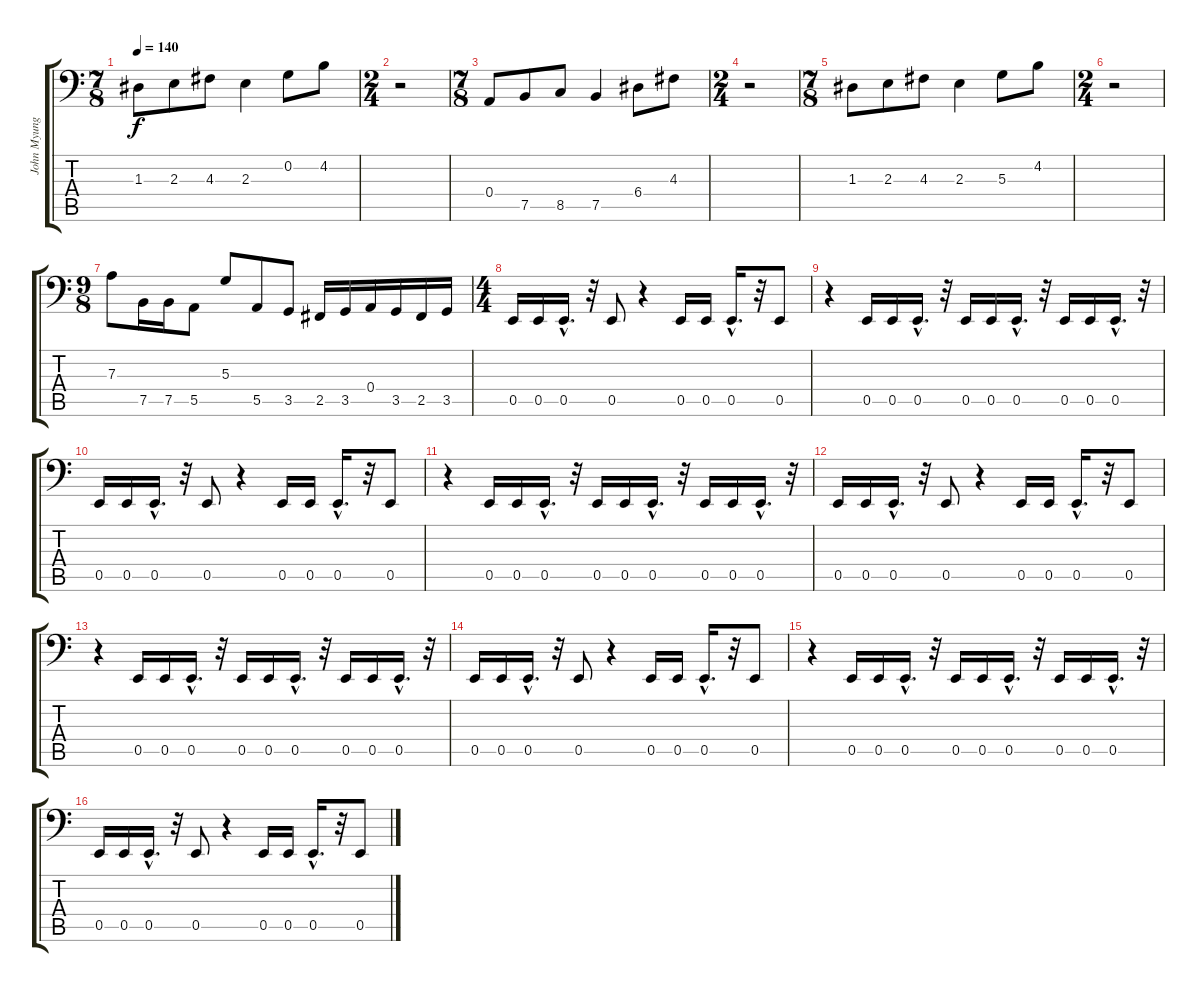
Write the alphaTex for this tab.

\track ("John Myung - 6 Strings Bass" "John Myung") {instrument electricbassfinger}
\staff {score tabs}
\tuning (C3 G2 D2 A1 E1 B0) {hide}
\ts (7 8)
\tempo 140
\clef f4
\ks c
1.3.8{dy f} 2.3.8 4.3.8 2.3.4 0.2.8 4.2.8 |
\ts (2 4)
r.2 |
\ts (7 8)
0.4.8 7.5.8 8.5.8 7.5.4 6.4.8 4.3.8 |
\ts (2 4)
r.2 |
\ts (7 8)
1.3.8 2.3.8 4.3.8 2.3.4 5.3.8 4.2.8 |
\ts (2 4)
r.2 |
\ts (9 8)
7.3.8 7.5.16 7.5.16 5.5.8 5.3.8 5.5.8 3.5.8 2.5.16 3.5.16 0.4.16 3.5.16 2.5.16 3.5.16 |
\ts (4 4)
0.5.16 0.5.16 0.5{hac}.16{d} r.32 0.5.8 r.4 0.5.16 0.5.16 0.5{hac}.16{d} r.32 0.5.8 |
r.4 0.5.16 0.5.16 0.5{hac}.16{d} r.32 0.5.16 0.5.16 0.5{hac}.16{d} r.32 0.5.16 0.5.16 0.5{hac}.16{d} r.32 |
0.5.16 0.5.16 0.5{hac}.16{d} r.32 0.5.8 r.4 0.5.16 0.5.16 0.5{hac}.16{d} r.32 0.5.8 |
r.4 0.5.16 0.5.16 0.5{hac}.16{d} r.32 0.5.16 0.5.16 0.5{hac}.16{d} r.32 0.5.16 0.5.16 0.5{hac}.16{d} r.32 |
0.5.16 0.5.16 0.5{hac}.16{d} r.32 0.5.8 r.4 0.5.16 0.5.16 0.5{hac}.16{d} r.32 0.5.8 |
r.4 0.5.16 0.5.16 0.5{hac}.16{d} r.32 0.5.16 0.5.16 0.5{hac}.16{d} r.32 0.5.16 0.5.16 0.5{hac}.16{d} r.32 |
0.5.16 0.5.16 0.5{hac}.16{d} r.32 0.5.8 r.4 0.5.16 0.5.16 0.5{hac}.16{d} r.32 0.5.8 |
r.4 0.5.16 0.5.16 0.5{hac}.16{d} r.32 0.5.16 0.5.16 0.5{hac}.16{d} r.32 0.5.16 0.5.16 0.5{hac}.16{d} r.32 |
0.5.16 0.5.16 0.5{hac}.16{d} r.32 0.5.8 r.4 0.5.16 0.5.16 0.5{hac}.16{d} r.32 0.5.8
